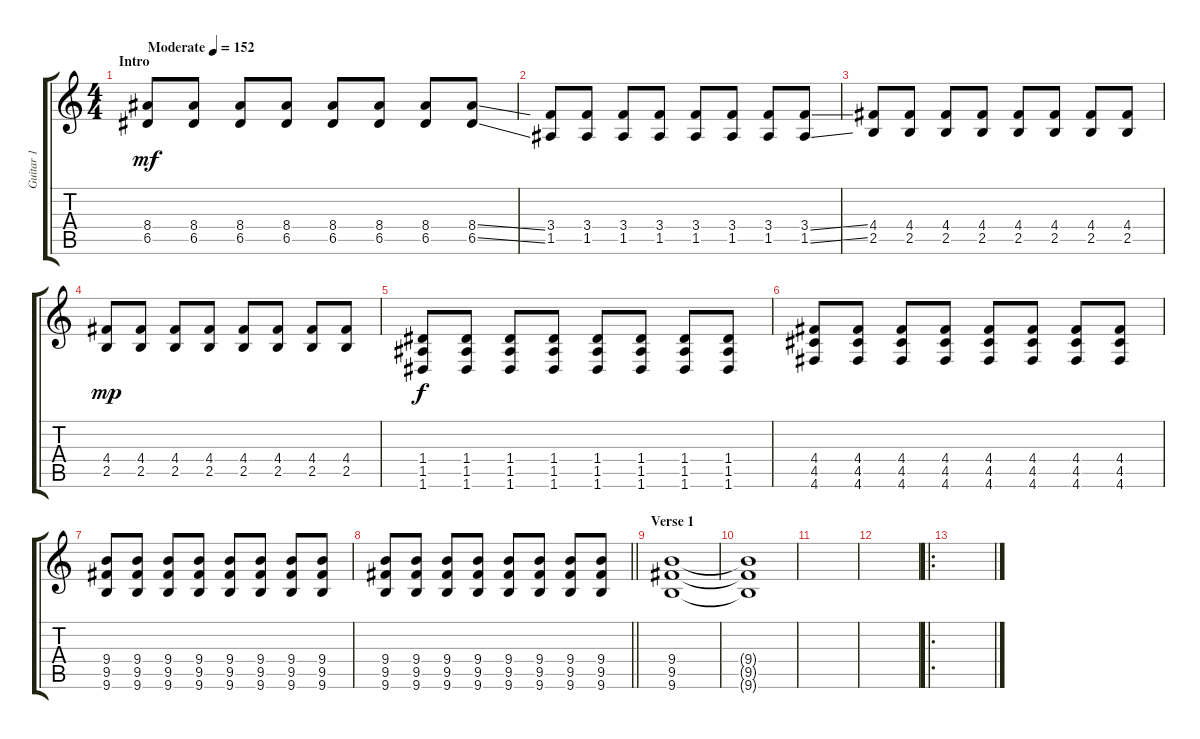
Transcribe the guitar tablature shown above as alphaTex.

\track ("Guitar 1" "Guitar 1") {instrument distortionguitar}
\staff {score tabs}
\tuning (E4 B3 G3 D3 A2 D2) {hide}
\ts (4 4)
\section ("" "Intro")
\tempo (152 "Moderate")
\clef g2
\ks c
(8.4 6.5).8{dy mf instrument electricguitarjazz} (8.4 6.5).8 (8.4 6.5).8 (8.4 6.5).8 (8.4 6.5).8 (8.4 6.5).8 (8.4 6.5).8 (8.4{ss} 6.5{ss}).8 |
(3.4 1.5).8 (3.4 1.5).8 (3.4 1.5).8 (3.4 1.5).8 (3.4 1.5).8 (3.4 1.5).8 (3.4 1.5).8 (3.4{ss} 1.5{ss}).8 |
(4.4 2.5).8 (4.4 2.5).8 (4.4 2.5).8 (4.4 2.5).8 (4.4 2.5).8 (4.4 2.5).8 (4.4 2.5).8 (4.4 2.5).8 |
(4.4 2.5).8{dy mp} (4.4 2.5).8 (4.4 2.5).8 (4.4 2.5).8 (4.4 2.5).8 (4.4 2.5).8 (4.4 2.5).8 (4.4 2.5).8 |
(1.4 1.5 1.6).8{dy f instrument distortionguitar} (1.4 1.5 1.6).8 (1.4 1.5 1.6).8 (1.4 1.5 1.6).8 (1.4 1.5 1.6).8 (1.4 1.5 1.6).8 (1.4 1.5 1.6).8 (1.4 1.5 1.6).8 |
(4.4 4.5 4.6).8 (4.4 4.5 4.6).8 (4.4 4.5 4.6).8 (4.4 4.5 4.6).8 (4.4 4.5 4.6).8 (4.4 4.5 4.6).8 (4.4 4.5 4.6).8 (4.4 4.5 4.6).8 |
(9.4 9.5 9.6).8 (9.4 9.5 9.6).8 (9.4 9.5 9.6).8 (9.4 9.5 9.6).8 (9.4 9.5 9.6).8 (9.4 9.5 9.6).8 (9.4 9.5 9.6).8 (9.4 9.5 9.6).8 |
\barLineRight lightlight
(9.4 9.5 9.6).8 (9.4 9.5 9.6).8 (9.4 9.5 9.6).8 (9.4 9.5 9.6).8 (9.4 9.5 9.6).8 (9.4 9.5 9.6).8 (9.4 9.5 9.6).8 (9.4 9.5 9.6).8 |
\section ("" "Verse 1")
(9.4 9.5 9.6).1 |
(9.4{t} 9.5{t} 9.6{t}).1 |
|
|
\ro
